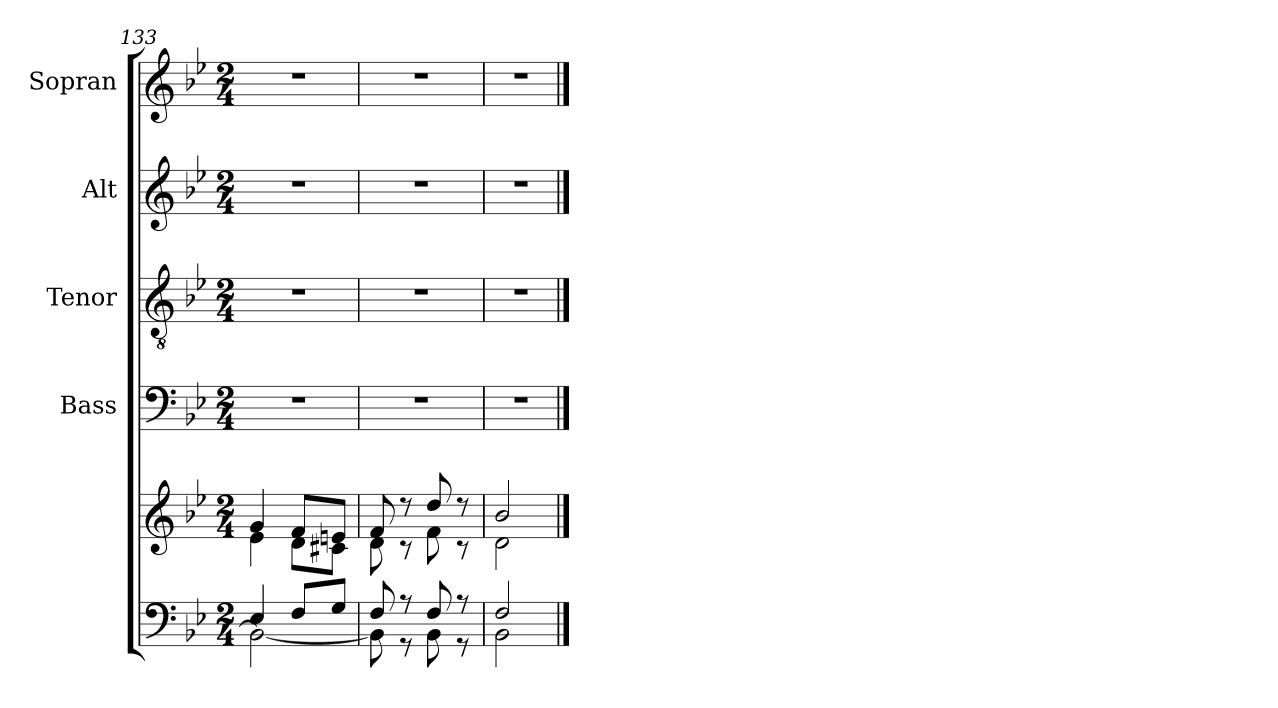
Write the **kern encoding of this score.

**kern	**kern	**kern	**kern	**kern	**kern
*part5	*part5	*part4	*part3	*part2	*part1
*staff6	*staff5	*staff4	*staff3	*staff2	*staff1
*	*	*I"Bass	*I"Tenor	*I"Alt	*I"Sopran
*	*	*I'B.	*I'T.	*I'A.	*I'S.
*clefF4	*clefG2	*clefF4	*clefGv2	*clefG2	*clefG2
*k[b-e-]	*k[b-e-]	*k[b-e-]	*k[b-e-]	*k[b-e-]	*k[b-e-]
*B-:	*B-:	*B-:	*B-:	*B-:	*B-:
*M2/4	*M2/4	*M2/4	*M2/4	*M2/4	*M2/4
=133	=133	=133	=133	=133	=133
*^	*^	*	*	*	*
4E-/	2BB-\_	4g/	4e-\	2r	2r	2r	2r
8F/L	.	8f/L	8d\L	.	.	.	.
8G/J	.	8en/J	8c#X\J	.	.	.	.
=134	=134	=134	=134	=134	=134	=134	=134
8F/	8BB-\]	8f/	8d\	2r	2r	2r	2r
8r	8r	8r	8r	.	.	.	.
8F/	8BB-\	8dd/	8f\	.	.	.	.
8r	8r	8r	8r	.	.	.	.
=135	=135	=135	=135	=135	=135	=135	=135
2F/	2BB-\	2b-/	2d\	2r	2r	2r	2r
*v	*v	*	*	*	*	*	*
*	*v	*v	*	*	*	*
==	==	==	==	==	==
*-	*-	*-	*-	*-	*-
